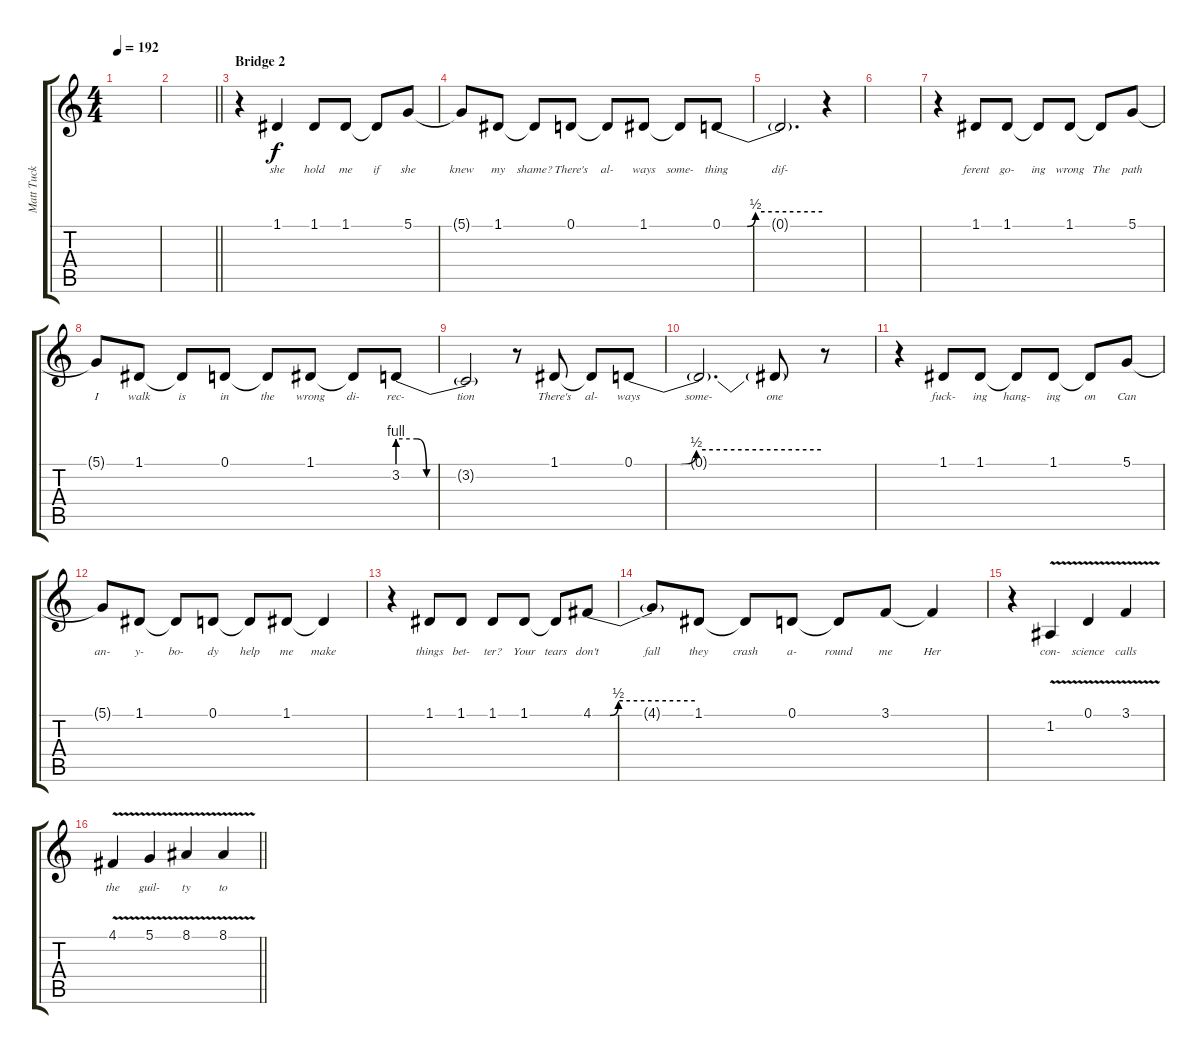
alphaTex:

\track ("Matt Tuck (Vocals)" "Matt Tuck ") {instrument tenorsax}
\staff {score tabs}
\tuning (D4 A3 F3 C3 G2 C2) {hide}
\ts (4 4)
\tempo 192
\clef g2
\ks c
|
\barLineRight lightlight
|
\section ("" "Bridge 2")
r.4 1.1.4{lyrics (0 "she") lyrics (1 "") lyrics (2 "") lyrics (3 "") lyrics (4 "")} 1.1.8{lyrics (0 "hold") lyrics (1 "") lyrics (2 "") lyrics (3 "") lyrics (4 "")} 1.1.8{lyrics (0 "me") lyrics (1 "") lyrics (2 "") lyrics (3 "") lyrics (4 "")} 1.1{t}.8{lyrics (0 "if") lyrics (1 "") lyrics (2 "") lyrics (3 "") lyrics (4 "")} 5.1.8{lyrics (0 "she") lyrics (1 "") lyrics (2 "") lyrics (3 "") lyrics (4 "")} |
5.1{t}.8{lyrics (0 "knew") lyrics (1 "") lyrics (2 "") lyrics (3 "") lyrics (4 "")} 1.1.8{lyrics (0 "my") lyrics (1 "") lyrics (2 "") lyrics (3 "") lyrics (4 "")} 1.1{t}.8{lyrics (0 "shame?") lyrics (1 "") lyrics (2 "") lyrics (3 "") lyrics (4 "")} 0.1.8{lyrics (0 "There's") lyrics (1 "") lyrics (2 "") lyrics (3 "") lyrics (4 "")} 0.1{t}.8{lyrics (0 "al-") lyrics (1 "") lyrics (2 "") lyrics (3 "") lyrics (4 "")} 1.1.8{lyrics (0 "ways") lyrics (1 "") lyrics (2 "") lyrics (3 "") lyrics (4 "")} 1.1{t}.8{lyrics (0 "some-") lyrics (1 "") lyrics (2 "") lyrics (3 "") lyrics (4 "")} 0.1{be (custom 0 0 15 0 20 2 60 2)}.8{lyrics (0 "thing") lyrics (1 "") lyrics (2 "") lyrics (3 "") lyrics (4 "")} |
0.1{t}.2{d lyrics (0 "dif-") lyrics (1 "") lyrics (2 "") lyrics (3 "") lyrics (4 "")} r.4 |
|
r.4 1.1.8{lyrics (0 "ferent") lyrics (1 "") lyrics (2 "") lyrics (3 "") lyrics (4 "")} 1.1.8{lyrics (0 "go-") lyrics (1 "") lyrics (2 "") lyrics (3 "") lyrics (4 "")} 1.1{t}.8{lyrics (0 "ing") lyrics (1 "") lyrics (2 "") lyrics (3 "") lyrics (4 "")} 1.1.8{lyrics (0 "wrong") lyrics (1 "") lyrics (2 "") lyrics (3 "") lyrics (4 "")} 1.1{t}.8{lyrics (0 "The") lyrics (1 "") lyrics (2 "") lyrics (3 "") lyrics (4 "")} 5.1.8{lyrics (0 "path") lyrics (1 "") lyrics (2 "") lyrics (3 "") lyrics (4 "")} |
5.1{t}.8{lyrics (0 "I") lyrics (1 "") lyrics (2 "") lyrics (3 "") lyrics (4 "")} 1.1.8{lyrics (0 "walk") lyrics (1 "") lyrics (2 "") lyrics (3 "") lyrics (4 "")} 1.1{t}.8{lyrics (0 "is") lyrics (1 "") lyrics (2 "") lyrics (3 "") lyrics (4 "")} 0.1.8{lyrics (0 "in") lyrics (1 "") lyrics (2 "") lyrics (3 "") lyrics (4 "")} 0.1{t}.8{lyrics (0 "the") lyrics (1 "") lyrics (2 "") lyrics (3 "") lyrics (4 "")} 1.1.8{lyrics (0 "wrong") lyrics (1 "") lyrics (2 "") lyrics (3 "") lyrics (4 "")} 1.1{t}.8{lyrics (0 "di-") lyrics (1 "") lyrics (2 "") lyrics (3 "") lyrics (4 "")} 3.2{be (custom 0 4 10 4 15 0 60 0)}.8{lyrics (0 "rec-") lyrics (1 "") lyrics (2 "") lyrics (3 "") lyrics (4 "")} |
3.2{t}.2{lyrics (0 "tion") lyrics (1 "") lyrics (2 "") lyrics (3 "") lyrics (4 "")} r.8 1.1.8{lyrics (0 "There's") lyrics (1 "") lyrics (2 "") lyrics (3 "") lyrics (4 "")} 1.1{t}.8{lyrics (0 "al-") lyrics (1 "") lyrics (2 "") lyrics (3 "") lyrics (4 "")} 0.1{be (custom 0 0 15 0 20 2 60 2)}.8{lyrics (0 "ways") lyrics (1 "") lyrics (2 "") lyrics (3 "") lyrics (4 "")} |
0.1{t}.2{d lyrics (0 "some-") lyrics (1 "") lyrics (2 "") lyrics (3 "") lyrics (4 "")} 0.1{t}.8{lyrics (0 "one") lyrics (1 "") lyrics (2 "") lyrics (3 "") lyrics (4 "")} r.8 |
r.4 1.1.8{lyrics (0 "fuck-") lyrics (1 "") lyrics (2 "") lyrics (3 "") lyrics (4 "")} 1.1.8{lyrics (0 "ing") lyrics (1 "") lyrics (2 "") lyrics (3 "") lyrics (4 "")} 1.1{t}.8{lyrics (0 "hang-") lyrics (1 "") lyrics (2 "") lyrics (3 "") lyrics (4 "")} 1.1.8{lyrics (0 "ing") lyrics (1 "") lyrics (2 "") lyrics (3 "") lyrics (4 "")} 1.1{t}.8{lyrics (0 "on") lyrics (1 "") lyrics (2 "") lyrics (3 "") lyrics (4 "")} 5.1.8{lyrics (0 "Can") lyrics (1 "") lyrics (2 "") lyrics (3 "") lyrics (4 "")} |
5.1{t}.8{lyrics (0 "an-") lyrics (1 "") lyrics (2 "") lyrics (3 "") lyrics (4 "")} 1.1.8{lyrics (0 "y-") lyrics (1 "") lyrics (2 "") lyrics (3 "") lyrics (4 "")} 1.1{t}.8{lyrics (0 "bo-") lyrics (1 "") lyrics (2 "") lyrics (3 "") lyrics (4 "")} 0.1.8{lyrics (0 "dy") lyrics (1 "") lyrics (2 "") lyrics (3 "") lyrics (4 "")} 0.1{t}.8{lyrics (0 "help") lyrics (1 "") lyrics (2 "") lyrics (3 "") lyrics (4 "")} 1.1.8{lyrics (0 "me") lyrics (1 "") lyrics (2 "") lyrics (3 "") lyrics (4 "")} 1.1{t}.4{lyrics (0 "make") lyrics (1 "") lyrics (2 "") lyrics (3 "") lyrics (4 "")} |
r.4 1.1.8{lyrics (0 "things") lyrics (1 "") lyrics (2 "") lyrics (3 "") lyrics (4 "")} 1.1.8{lyrics (0 "bet-") lyrics (1 "") lyrics (2 "") lyrics (3 "") lyrics (4 "")} 1.1.8{lyrics (0 "ter?") lyrics (1 "") lyrics (2 "") lyrics (3 "") lyrics (4 "")} 1.1.8{lyrics (0 "Your") lyrics (1 "") lyrics (2 "") lyrics (3 "") lyrics (4 "")} 1.1{t}.8{lyrics (0 "tears") lyrics (1 "") lyrics (2 "") lyrics (3 "") lyrics (4 "")} 4.1{be (custom 0 0 10 0 15 2 60 2)}.8{lyrics (0 "don't") lyrics (1 "") lyrics (2 "") lyrics (3 "") lyrics (4 "")} |
4.1{t}.8{lyrics (0 "fall") lyrics (1 "") lyrics (2 "") lyrics (3 "") lyrics (4 "")} 1.1.8{lyrics (0 "they") lyrics (1 "") lyrics (2 "") lyrics (3 "") lyrics (4 "")} 1.1{t}.8{lyrics (0 "crash") lyrics (1 "") lyrics (2 "") lyrics (3 "") lyrics (4 "")} 0.1.8{lyrics (0 "a-") lyrics (1 "") lyrics (2 "") lyrics (3 "") lyrics (4 "")} 0.1{t}.8{lyrics (0 "round") lyrics (1 "") lyrics (2 "") lyrics (3 "") lyrics (4 "")} 3.1.8{lyrics (0 "me") lyrics (1 "") lyrics (2 "") lyrics (3 "") lyrics (4 "")} 3.1{t}.4{lyrics (0 "Her") lyrics (1 "") lyrics (2 "") lyrics (3 "") lyrics (4 "")} |
r.4 1.2{v}.4{lyrics (0 "con-") lyrics (1 "") lyrics (2 "") lyrics (3 "") lyrics (4 "")} 0.1{v}.4{lyrics (0 "science") lyrics (1 "") lyrics (2 "") lyrics (3 "") lyrics (4 "")} 3.1{v}.4{lyrics (0 "calls") lyrics (1 "") lyrics (2 "") lyrics (3 "") lyrics (4 "")} |
\barLineRight lightlight
4.1{v}.4{lyrics (0 "the") lyrics (1 "") lyrics (2 "") lyrics (3 "") lyrics (4 "")} 5.1{v}.4{lyrics (0 "guil-") lyrics (1 "") lyrics (2 "") lyrics (3 "") lyrics (4 "")} 8.1{v}.4{lyrics (0 "ty") lyrics (1 "") lyrics (2 "") lyrics (3 "") lyrics (4 "")} 8.1{v}.4{lyrics (0 "to") lyrics (1 "") lyrics (2 "") lyrics (3 "") lyrics (4 "")}
